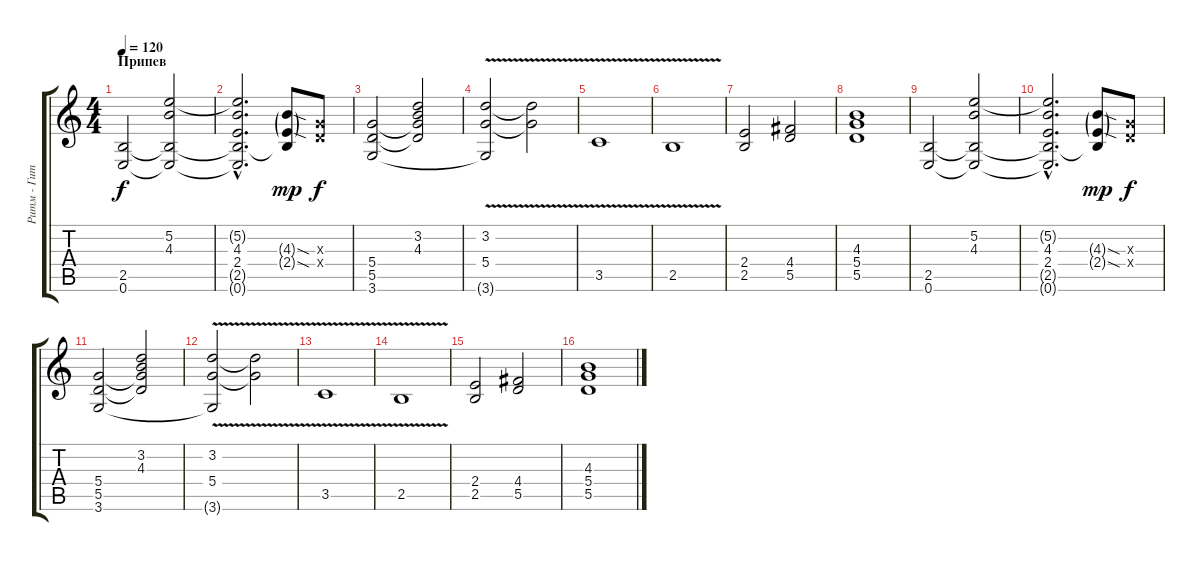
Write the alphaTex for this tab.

\track ("Ритм - Гитара" "Ритм - Гит") {instrument overdrivenguitar}
\staff {score tabs}
\tuning (E4 B3 G3 D3 A2 E2) {hide}
\ts (4 4)
\section ("" "Припев")
\tempo 120
\clef g2
\ks c
(2.5 0.6).2{dy f volume 10} (5.2 4.3 2.5{t} 0.6{t}).2 |
(5.2{hac t} 4.3{hac} 2.4{hac} 2.5{hac t} 0.6{hac t}).2{d} (4.3{sod g} 2.4{sod g} 2.5{t}).8{dy mp} (0.3{x} 0.4{x}).8{dy f} |
(5.4 5.5 3.6).2 (3.2 4.3 5.4{t} 5.5{t}).2 |
(3.2{v} 5.4{v} 3.6{t}).2 (3.2{t} 5.4{t}).2 |
3.5{v}.1 |
2.5{v}.1 |
(2.4 2.5).2 (4.4 5.5).2 |
(4.3 5.4 5.5).1 |
(2.5 0.6).2 (5.2 4.3 2.5{t} 0.6{t}).2 |
(5.2{hac t} 4.3{hac} 2.4{hac} 2.5{hac t} 0.6{hac t}).2{d} (4.3{sod g} 2.4{sod g} 2.5{t}).8{dy mp} (0.3{x} 0.4{x}).8{dy f} |
(5.4 5.5 3.6).2 (3.2 4.3 5.4{t} 5.5{t}).2 |
(3.2{v} 5.4{v} 3.6{t}).2 (3.2{t} 5.4{t}).2 |
3.5{v}.1 |
2.5{v}.1 |
(2.4 2.5).2 (4.4 5.5).2 |
(4.3 5.4 5.5).1
